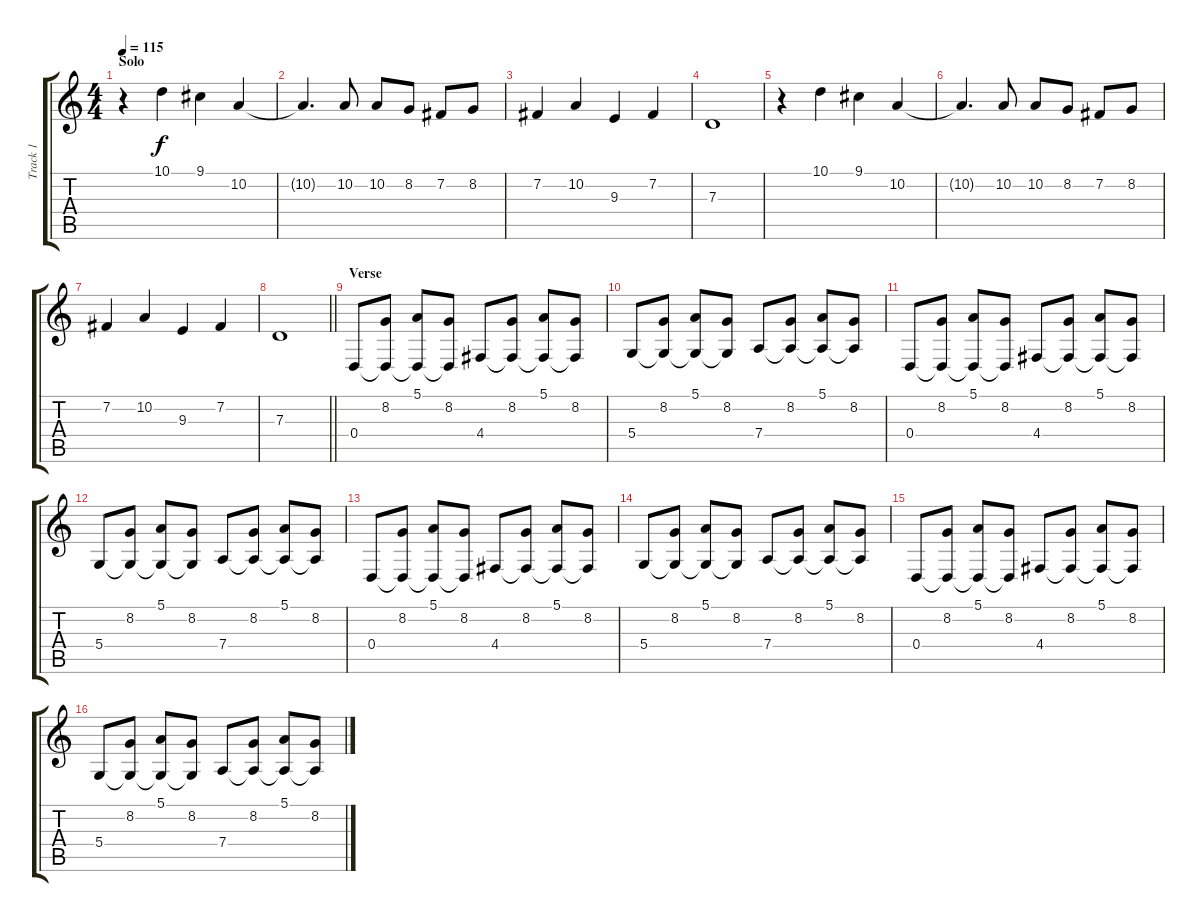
\track ("Track 1" "Track 1") {instrument brightacousticpiano}
\staff {score tabs}
\tuning (E4 B3 G3 D3 A2 E2) {hide}
\ts (4 4)
\section ("" "Solo")
\tempo 115
\clef g2
\ks c
r.4{dy f} 10.1.4 9.1.4 10.2.4 |
10.2{t}.4{d} 10.2.8 10.2.8 8.2.8 7.2.8 8.2.8 |
7.2.4 10.2.4 9.3.4 7.2.4 |
7.3.1 |
r.4 10.1.4 9.1.4 10.2.4 |
10.2{t}.4{d} 10.2.8 10.2.8 8.2.8 7.2.8 8.2.8 |
7.2.4 10.2.4 9.3.4 7.2.4 |
\barLineRight lightlight
7.3.1 |
\section ("" "Verse")
0.4.8 (8.2 0.4{t}).8 (5.1 0.4{t}).8 (8.2 0.4{t}).8 4.4.8 (8.2 4.4{t}).8 (5.1 4.4{t}).8 (8.2 4.4{t}).8 |
5.4.8 (8.2 5.4{t}).8 (5.1 5.4{t}).8 (8.2 5.4{t}).8 7.4.8 (8.2 7.4{t}).8 (5.1 7.4{t}).8 (8.2 7.4{t}).8 |
0.4.8 (8.2 0.4{t}).8 (5.1 0.4{t}).8 (8.2 0.4{t}).8 4.4.8 (8.2 4.4{t}).8 (5.1 4.4{t}).8 (8.2 4.4{t}).8 |
5.4.8 (8.2 5.4{t}).8 (5.1 5.4{t}).8 (8.2 5.4{t}).8 7.4.8 (8.2 7.4{t}).8 (5.1 7.4{t}).8 (8.2 7.4{t}).8 |
0.4.8 (8.2 0.4{t}).8 (5.1 0.4{t}).8 (8.2 0.4{t}).8 4.4.8 (8.2 4.4{t}).8 (5.1 4.4{t}).8 (8.2 4.4{t}).8 |
5.4.8 (8.2 5.4{t}).8 (5.1 5.4{t}).8 (8.2 5.4{t}).8 7.4.8 (8.2 7.4{t}).8 (5.1 7.4{t}).8 (8.2 7.4{t}).8 |
0.4.8 (8.2 0.4{t}).8 (5.1 0.4{t}).8 (8.2 0.4{t}).8 4.4.8 (8.2 4.4{t}).8 (5.1 4.4{t}).8 (8.2 4.4{t}).8 |
5.4.8 (8.2 5.4{t}).8 (5.1 5.4{t}).8 (8.2 5.4{t}).8 7.4.8 (8.2 7.4{t}).8 (5.1 7.4{t}).8 (8.2 7.4{t}).8
